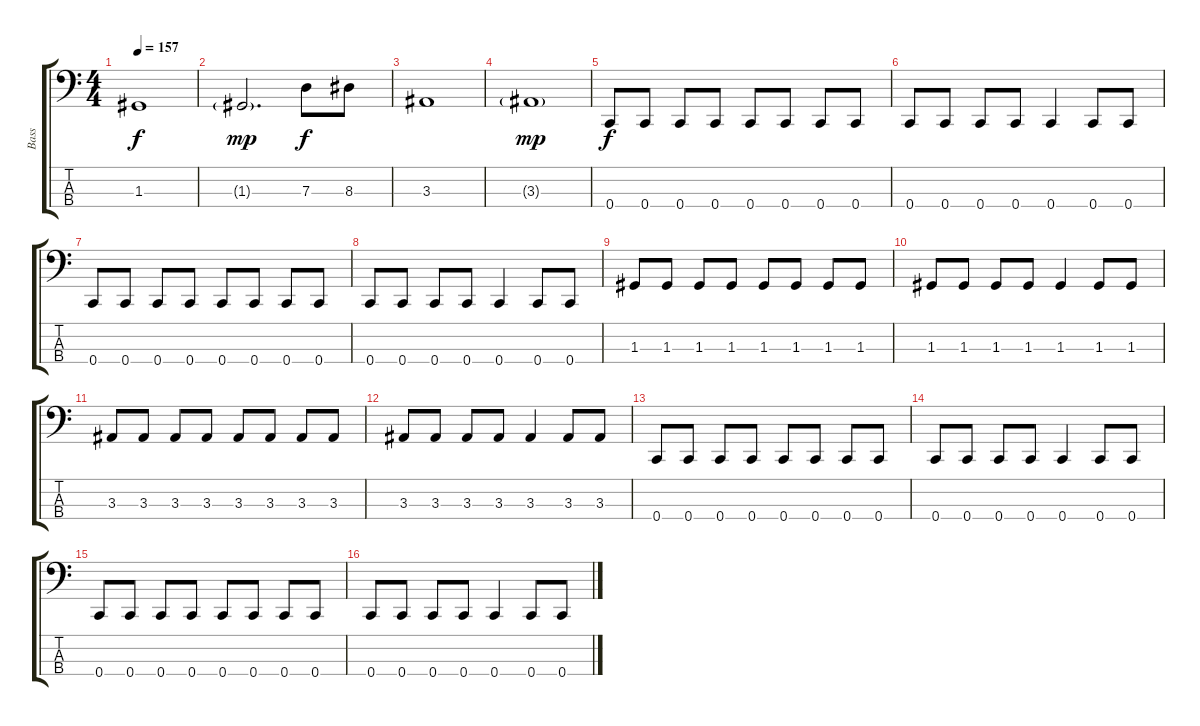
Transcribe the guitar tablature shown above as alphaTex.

\track ("Bass" "Bass") {instrument electricbasspick}
\staff {score tabs}
\tuning (F2 C2 G1 C1) {hide}
\ts (4 4)
\tempo 157
\clef f4
\ks c
1.3.1{dy f} |
1.3{g}.2{d dy mp} 7.3.8{dy f} 8.3.8 |
3.3.1 |
3.3{g}.1{dy mp} |
0.4.8{dy f} 0.4.8 0.4.8 0.4.8 0.4.8 0.4.8 0.4.8 0.4.8 |
0.4.8 0.4.8 0.4.8 0.4.8 0.4.4 0.4.8 0.4.8 |
0.4.8 0.4.8 0.4.8 0.4.8 0.4.8 0.4.8 0.4.8 0.4.8 |
0.4.8 0.4.8 0.4.8 0.4.8 0.4.4 0.4.8 0.4.8 |
1.3.8 1.3.8 1.3.8 1.3.8 1.3.8 1.3.8 1.3.8 1.3.8 |
1.3.8 1.3.8 1.3.8 1.3.8 1.3.4 1.3.8 1.3.8 |
3.3.8 3.3.8 3.3.8 3.3.8 3.3.8 3.3.8 3.3.8 3.3.8 |
3.3.8 3.3.8 3.3.8 3.3.8 3.3.4 3.3.8 3.3.8 |
0.4.8 0.4.8 0.4.8 0.4.8 0.4.8 0.4.8 0.4.8 0.4.8 |
0.4.8 0.4.8 0.4.8 0.4.8 0.4.4 0.4.8 0.4.8 |
0.4.8 0.4.8 0.4.8 0.4.8 0.4.8 0.4.8 0.4.8 0.4.8 |
0.4.8 0.4.8 0.4.8 0.4.8 0.4.4 0.4.8 0.4.8
